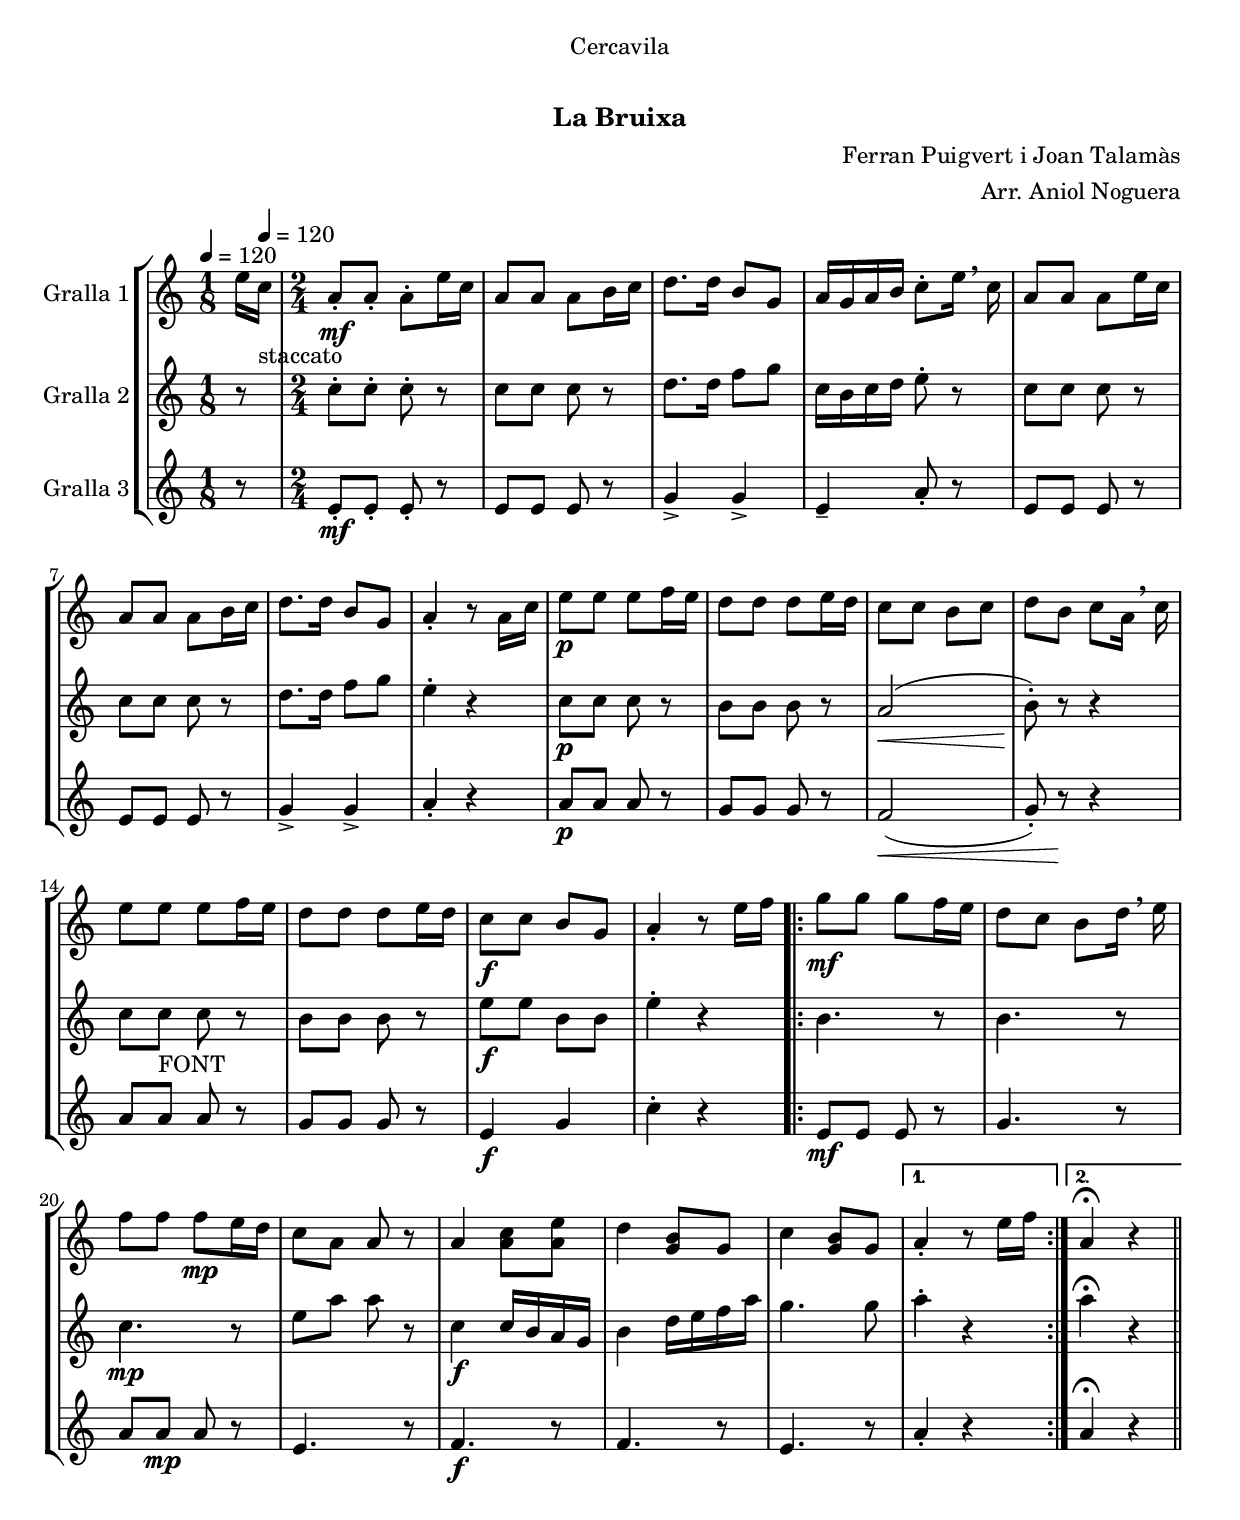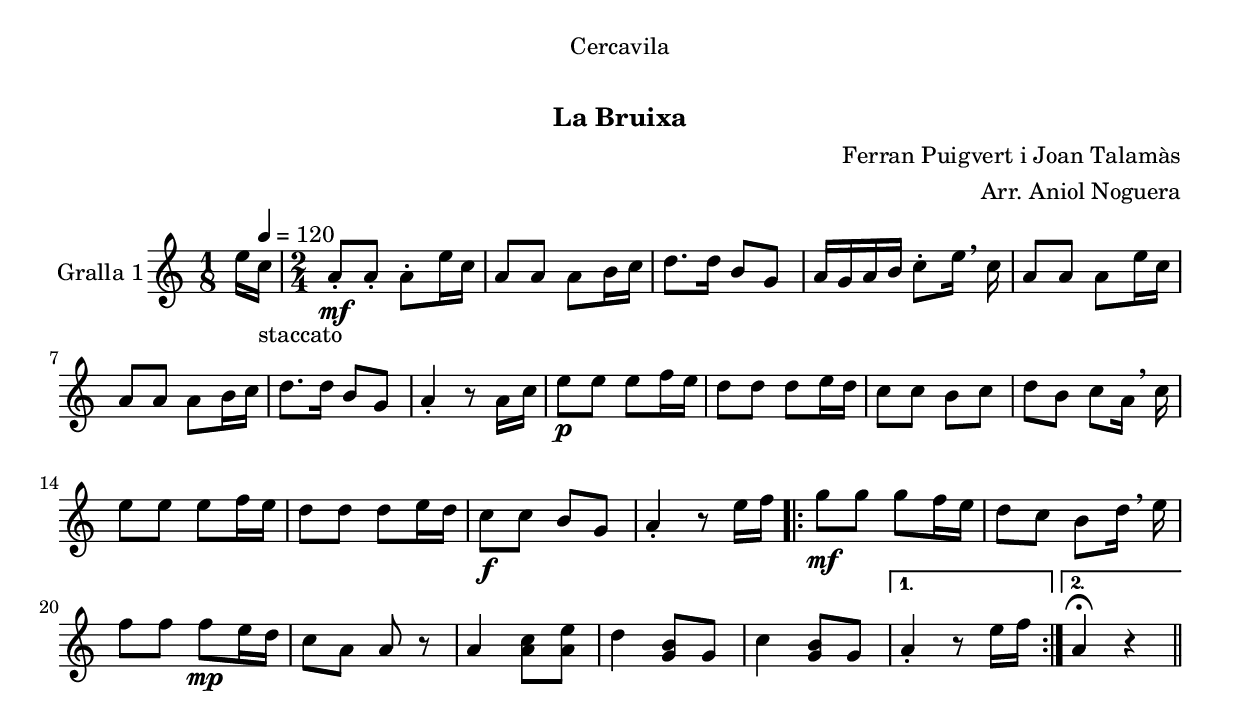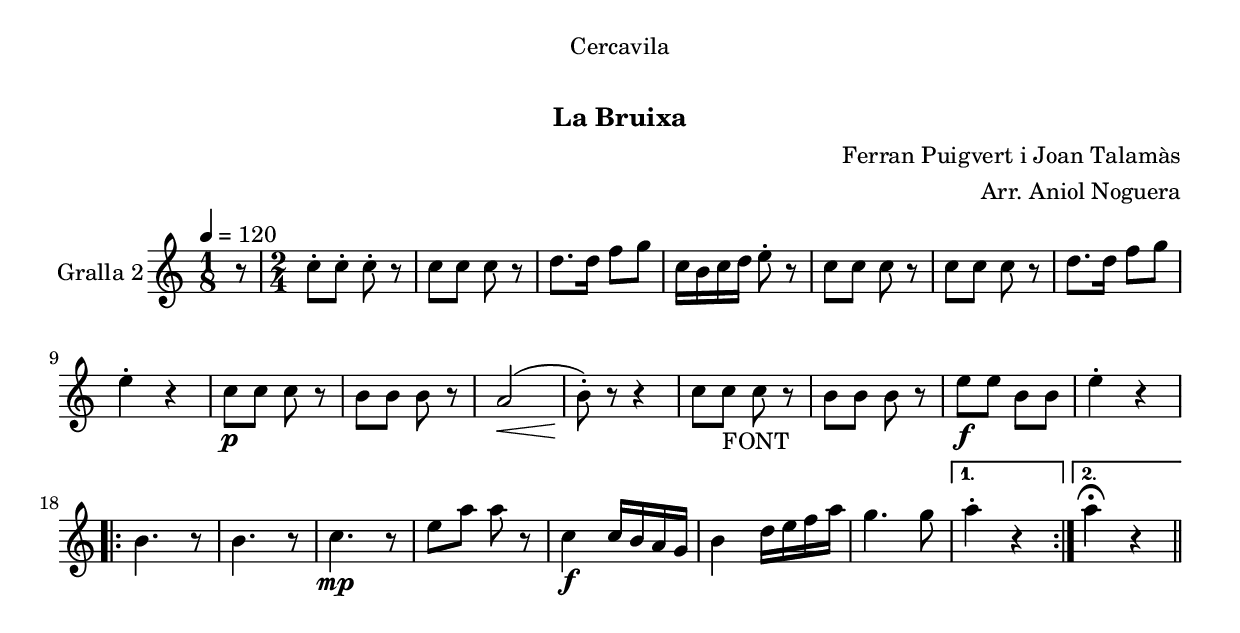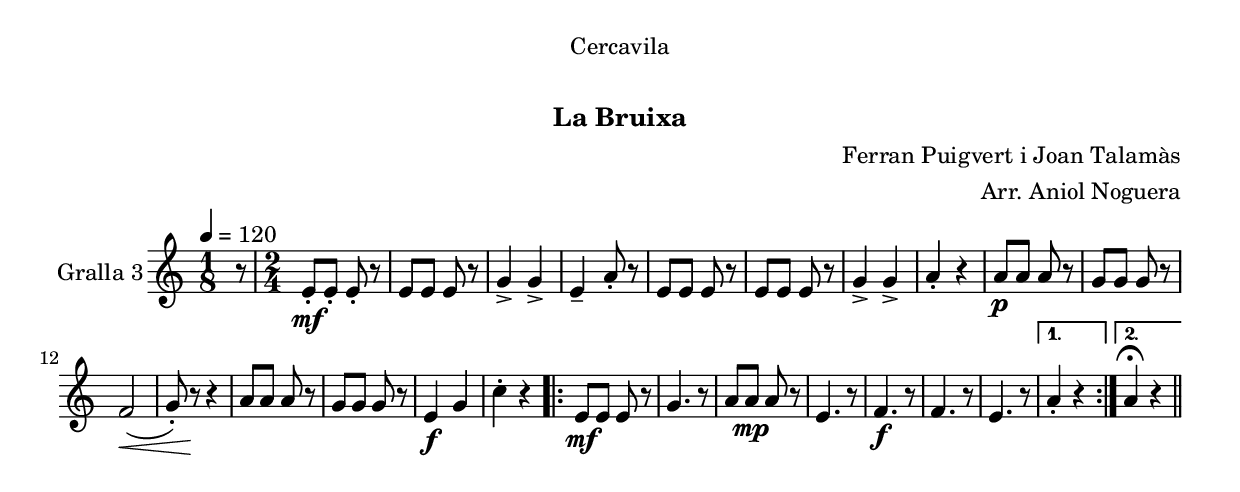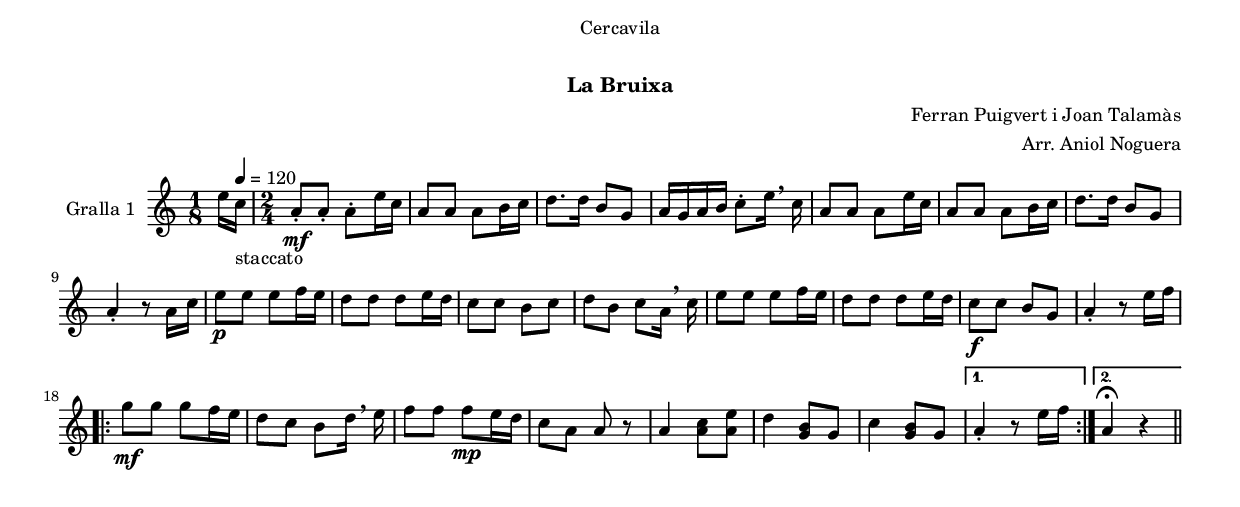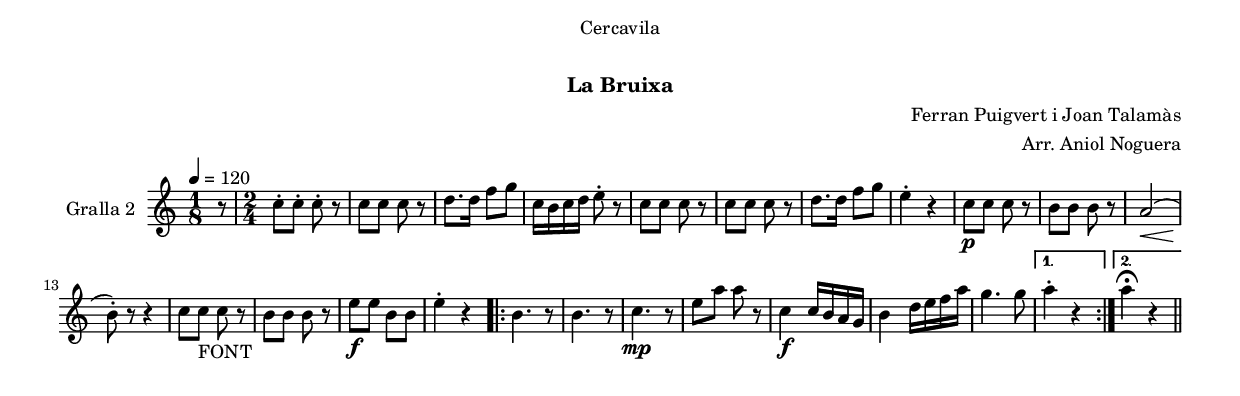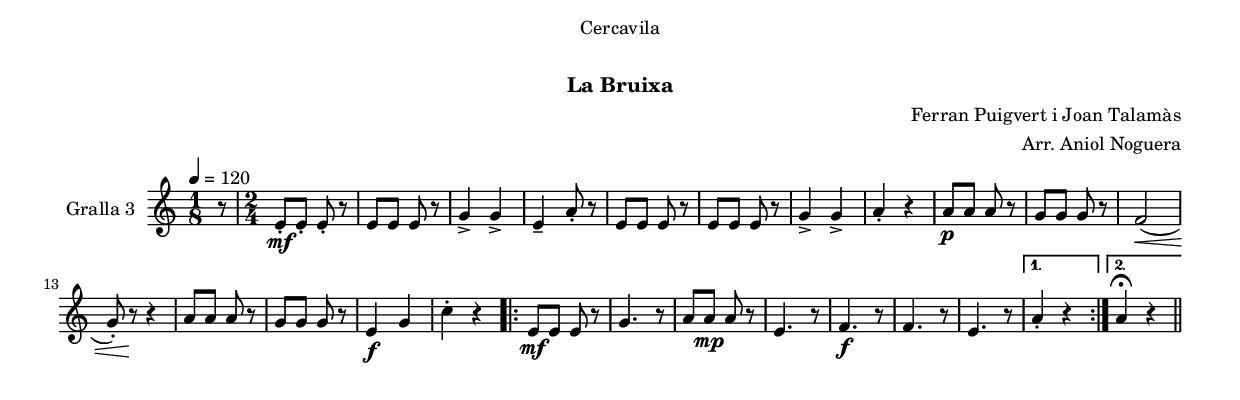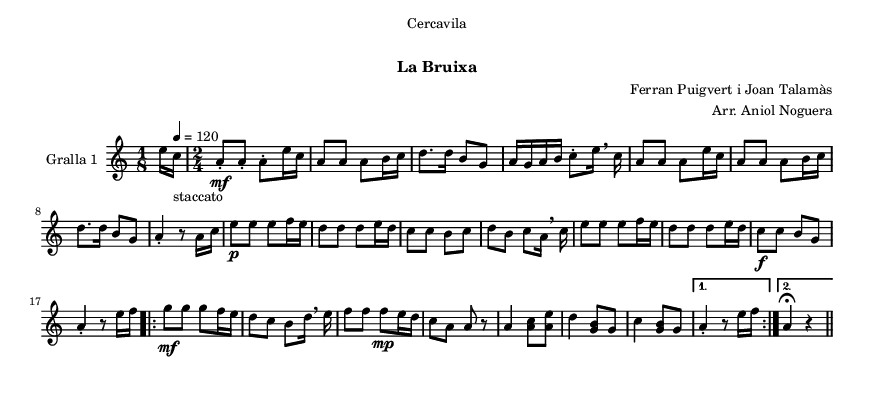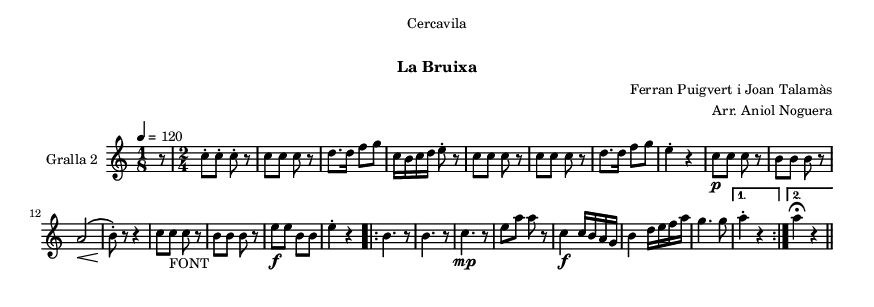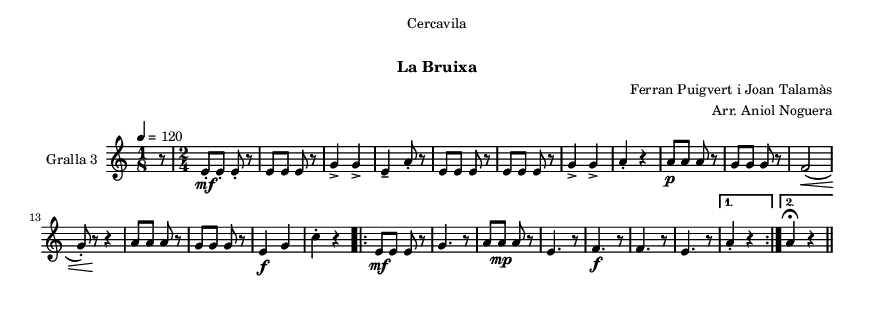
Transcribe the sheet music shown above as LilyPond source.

\version "2.16.0"

\header {
  dedication="Cercavila"
  title="   "
  subtitle="La Bruixa"
  subsubtitle=""
  poet=""
  meter=""
  piece=""
  composer="Ferran Puigvert i Joan Talamàs"
  arranger="Arr. Aniol Noguera"
  opus=""
  instrument=""
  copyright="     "
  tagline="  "
}

liniaroAa =
\relative e''
{
  \clef treble
  \key c \major
  \time 1/8
  e16 \tempo 4 = 120 c _"staccato"  |
  \time 2/4   a8 -. \mf a-. a-. e'16 c  |
  a8 a a b16 c  |
  d8. d16 b8 g  |
  %05
  a16 g a b c8-. e16 \breathe c  |
  a8 a a e'16 c  |
  a8 a a b16 c  |
  d8. d16 b8 g  |
  a4-. r8 a16 c  |
  %10
  e8 \p e e f16 e  |
  d8 d d e16 d  |
  c8 c b c  |
  d8 b c a16 \breathe c  |
  e8 e  e f16 e  |
  %15
  d8 d d e16 d  |
  c8 \f c b g  |
  a4-. r8 e'16 f  |
  \repeat volta 2 { g8 \mf g g f16 e  |
  d8 c b d16 \breathe e  |
  %20
  f8 f f \mp e16 d  |
  c8 a a r  |
  a4 <a c>8 <a e'>  |
  d4 <g, b>8 g  |
  c4 <g b>8 g }
  %25
  \alternative { { a4-. r8 e'16 f }
  { a,4\fermata r4 } } \bar "||" % kompletite
}

liniaroAb =
\relative c''
{
  \tempo 4 = 120
  \clef treble
  \key c \major
  \time 1/8
  r8  |
  \time 2/4   c8-. c-. c-. r  |
  c8 c c r  |
  d8. d16 f8 g  |
  %05
  c,16 b c d e8-. r  |
  c8 c c r  |
  c8 c c r  |
  d8. d16 f8 g  |
  e4-. r  |
  %10
  c8 \p c c r  |
  b8 b b r  |
  a2 \< (  |
  b8-. ) \! r r4  |
  c8 c _"FONT" c r  |
  %15
  b8 b b r  |
  e8 \f e b b  |
  e4-. r  |
  \repeat volta 2 { b4. r8  |
  b4. r8  |
  %20
  c4. \mp r8  |
  e8 a a r  |
  c,4 \f \f c16 b a g  |
  b4 d16 e f a  |
  g4. g8 }
  %25
  \alternative { { a4-. r }
  { a4\fermata r4 } } \bar "||" % kompletite
}

liniaroAc =
\relative e'
{
  \tempo 4 = 120
  \clef treble
  \key c \major
  \time 1/8
  r8  |
  \time 2/4   e8-. \mf \mf e-. e-. r  |
  e8 e e r  |
  g4-> g->  |
  %05
  e4-- a8-. r  |
  e8 e e r  |
  e8 e e r  |
  g4-> g->  |
  a4-. r  |
  %10
  a8 \p a a r  |
  g8 g g r  |
  f2 \< (  |
  g8-. ) r \! r4  |
  a8 a  a r  |
  %15
  g8 g g r  |
  e4 \f g  |
  c4-. r  |
  \repeat volta 2 { e,8 \mf \mf e e r  |
  g4. r8  |
  %20
  a8 a \mp a r  |
  e4. r8  |
  f4. \f r8  |
  f4. r8  |
  e4. r8 }
  %25
  \alternative { { a4-. r }
  { a4\fermata r4 } } \bar "||" % kompletite
}

\book {

\paper {
  print-page-number = false
  #(set-paper-size "a4")
  #(layout-set-staff-size 20)
}

\bookpart {
  \score {
    \new StaffGroup {
      \override Score.RehearsalMark #'self-alignment-X = #LEFT
      <<
        \new Staff \with {instrumentName = #"Gralla 1" } \liniaroAa
        \new Staff \with {instrumentName = #"Gralla 2" } \liniaroAb
        \new Staff \with {instrumentName = #"Gralla 3" } \liniaroAc
      >>
    }
    \layout {}
  }\score { \unfoldRepeats
    \new StaffGroup {
      \override Score.RehearsalMark #'self-alignment-X = #LEFT
      <<
        \new Staff \with {instrumentName = #"Gralla 1" } \liniaroAa
        \new Staff \with {instrumentName = #"Gralla 2" } \liniaroAb
        \new Staff \with {instrumentName = #"Gralla 3" } \liniaroAc
      >>
    }
    \midi {}
  }
}

\bookpart {
  \header {}
  \score {
    \new StaffGroup {
      \override Score.RehearsalMark #'self-alignment-X = #LEFT
      <<
        \new Staff \with {instrumentName = #"Gralla 1" } \liniaroAa
      >>
    }
    \layout {}
  }\score { \unfoldRepeats
    \new StaffGroup {
      \override Score.RehearsalMark #'self-alignment-X = #LEFT
      <<
        \new Staff \with {instrumentName = #"Gralla 1" } \liniaroAa
      >>
    }
    \midi {}
  }
}

\bookpart {
  \header {}
  \score {
    \new StaffGroup {
      \override Score.RehearsalMark #'self-alignment-X = #LEFT
      <<
        \new Staff \with {instrumentName = #"Gralla 2" } \liniaroAb
      >>
    }
    \layout {}
  }\score { \unfoldRepeats
    \new StaffGroup {
      \override Score.RehearsalMark #'self-alignment-X = #LEFT
      <<
        \new Staff \with {instrumentName = #"Gralla 2" } \liniaroAb
      >>
    }
    \midi {}
  }
}

\bookpart {
  \header {}
  \score {
    \new StaffGroup {
      \override Score.RehearsalMark #'self-alignment-X = #LEFT
      <<
        \new Staff \with {instrumentName = #"Gralla 3" } \liniaroAc
      >>
    }
    \layout {}
  }\score { \unfoldRepeats
    \new StaffGroup {
      \override Score.RehearsalMark #'self-alignment-X = #LEFT
      <<
        \new Staff \with {instrumentName = #"Gralla 3" } \liniaroAc
      >>
    }
    \midi {}
  }
}

}

\book {

\paper {
  print-page-number = false
  #(set-paper-size "a5landscape")
  #(layout-set-staff-size 16)
  #(define output-suffix "a5")
}

\bookpart {
  \header {}
  \score {
    \new StaffGroup {
      \override Score.RehearsalMark #'self-alignment-X = #LEFT
      <<
        \new Staff \with {instrumentName = #"Gralla 1" } \liniaroAa
      >>
    }
    \layout {}
  }
}

\bookpart {
  \header {}
  \score {
    \new StaffGroup {
      \override Score.RehearsalMark #'self-alignment-X = #LEFT
      <<
        \new Staff \with {instrumentName = #"Gralla 2" } \liniaroAb
      >>
    }
    \layout {}
  }
}

\bookpart {
  \header {}
  \score {
    \new StaffGroup {
      \override Score.RehearsalMark #'self-alignment-X = #LEFT
      <<
        \new Staff \with {instrumentName = #"Gralla 3" } \liniaroAc
      >>
    }
    \layout {}
  }
}

}

\book {

\paper {
  print-page-number = false
  #(set-paper-size "a6landscape")
  #(layout-set-staff-size 12)
  #(define output-suffix "a6")
}

\bookpart {
  \header {}
  \score {
    \new StaffGroup {
      \override Score.RehearsalMark #'self-alignment-X = #LEFT
      <<
        \new Staff \with {instrumentName = #"Gralla 1" } \liniaroAa
      >>
    }
    \layout {}
  }
}

\bookpart {
  \header {}
  \score {
    \new StaffGroup {
      \override Score.RehearsalMark #'self-alignment-X = #LEFT
      <<
        \new Staff \with {instrumentName = #"Gralla 2" } \liniaroAb
      >>
    }
    \layout {}
  }
}

\bookpart {
  \header {}
  \score {
    \new StaffGroup {
      \override Score.RehearsalMark #'self-alignment-X = #LEFT
      <<
        \new Staff \with {instrumentName = #"Gralla 3" } \liniaroAc
      >>
    }
    \layout {}
  }
}

}

